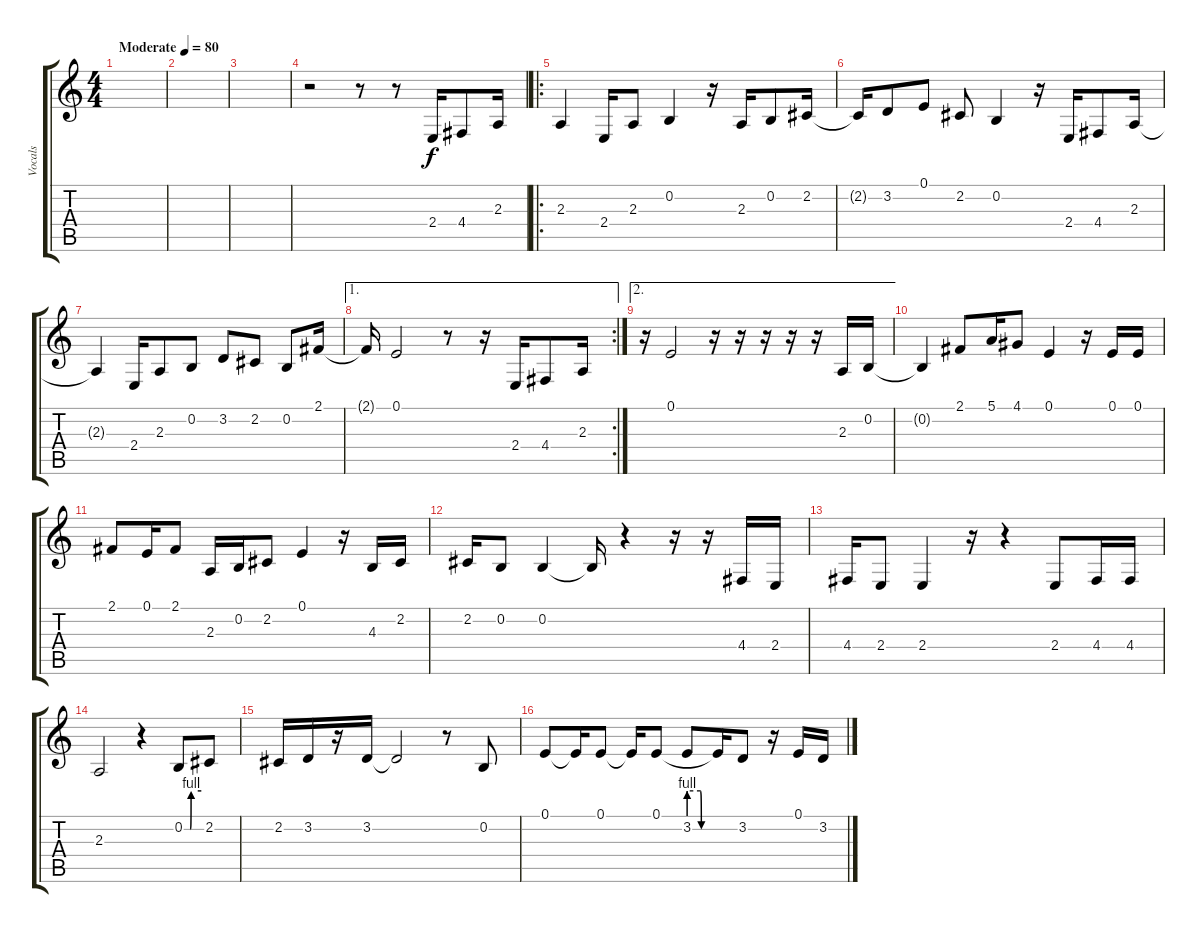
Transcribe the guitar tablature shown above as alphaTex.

\track ("Vocals" "Vocals") {instrument sopranosax}
\staff {score tabs}
\tuning (E4 B3 G3 D3 A2 E2) {hide}
\ts (4 4)
\tempo (80 "Moderate")
\clef g2
\ks c
|
|
|
r.2 r.8 r.8 2.4.16 4.4.8 2.3.16 |
\ro
2.3.4 2.4.16 2.3.8 0.2.4 r.16 2.3.16 0.2.8 2.2.16 |
2.2{t}.16 3.2.8 0.1.8 2.2.8 0.2.4 r.16 2.4.16 4.4.8 2.3.16 |
2.3{t}.4 2.4.16 2.3.8 0.2.8 3.2.8 2.2.8 0.2.8 2.1.16 |
\ae 1
\rc 2
2.1{t}.16 0.1.2 r.8 r.16 2.4.16 4.4.8 2.3.16 |
\ae 2
r.16 0.1.2 r.16 r.16 r.16 r.16 r.16 2.3.16 0.2.16 |
0.2{t}.4 2.1.8 5.1.16 4.1.8 0.1.4 r.16 0.1.16 0.1.16 |
2.1.8 0.1.16 2.1.8 2.3.16 0.2.16 2.2.8 0.1.4 r.16 4.3.16 2.2.16 |
2.2.16 0.2.8 0.2.4 0.2{t}.16 r.4 r.16 r.16 4.4.16 2.4.16 |
4.4.16 2.4.8 2.4.4 r.16 r.4 2.4.8 4.4.16 4.4.16 |
2.3.2 r.4 0.2{be (custom 0 0 22 0 24 4 60 4)}.8 2.2.8 |
2.2.16 3.2.16 r.16 3.2.16 3.2{t}.2 r.8 0.2.8 |
0.1.8 0.1{t}.16 0.1.8 0.1{t}.16 0.1.8 3.2{be (custom 0 4 28 4 30 0 60 0)}.8 0.1{t}.16 3.2.8 r.16 0.1.16 3.2.16
